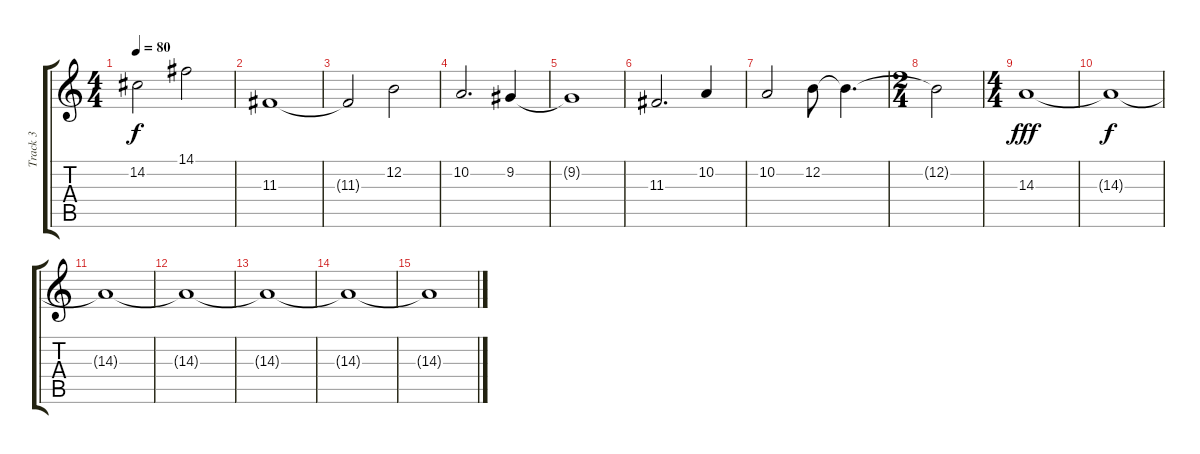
\track ("Track 3" "Track 3") {instrument viola}
\staff {score tabs}
\tuning (E4 B3 G3 D3 A2 E2) {hide}
\ts (4 4)
\tempo 80
\clef g2
\ks c
14.2{t}.2{dy f} 14.1.2 |
11.3.1 |
11.3{t}.2 12.2.2 |
10.2.2{d} 9.2.4 |
9.2{t}.1 |
11.3.2{d} 10.2.4 |
10.2.2 12.2.8 12.2{t}.4{d} |
\ts (2 4)
12.2{t}.2 |
\ts (4 4)
14.3.1{dy fff} |
14.3{t}.1{dy f} |
14.3{t}.1{volume 0} |
14.3{t}.1 |
14.3{t}.1 |
14.3{t}.1 |
14.3{t}.1
